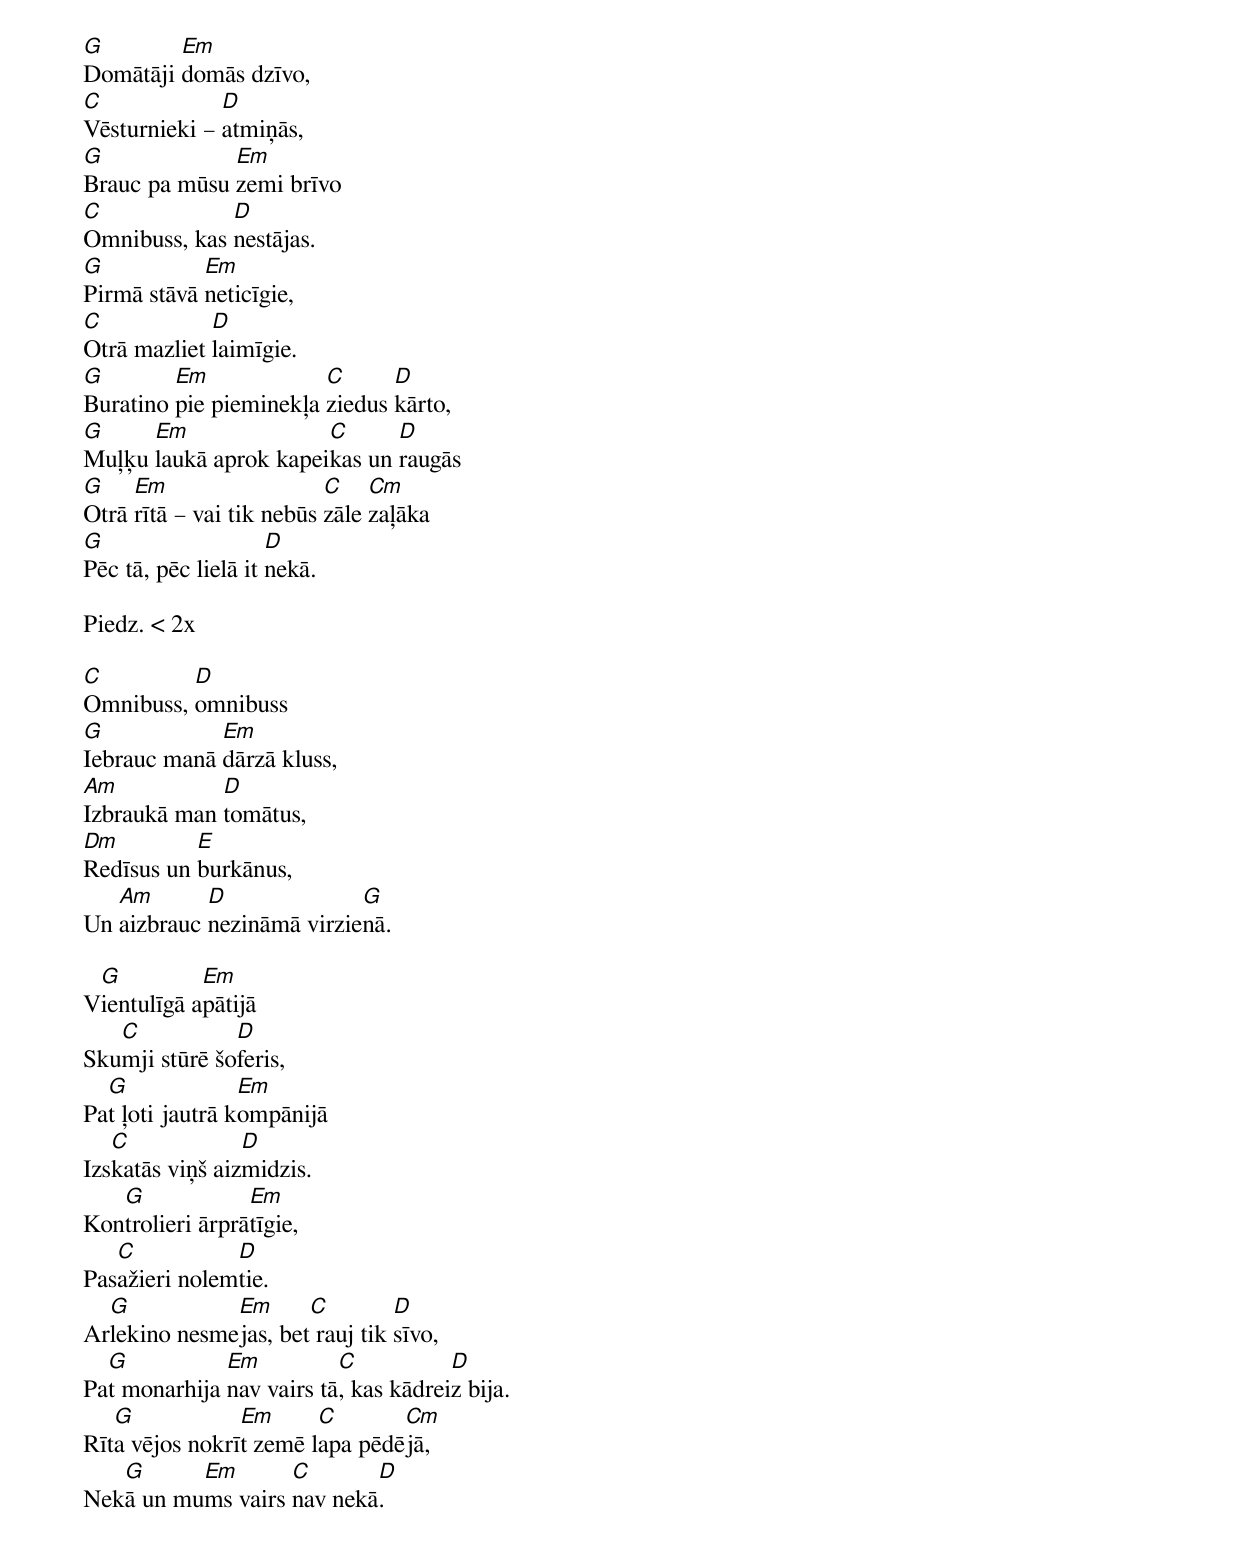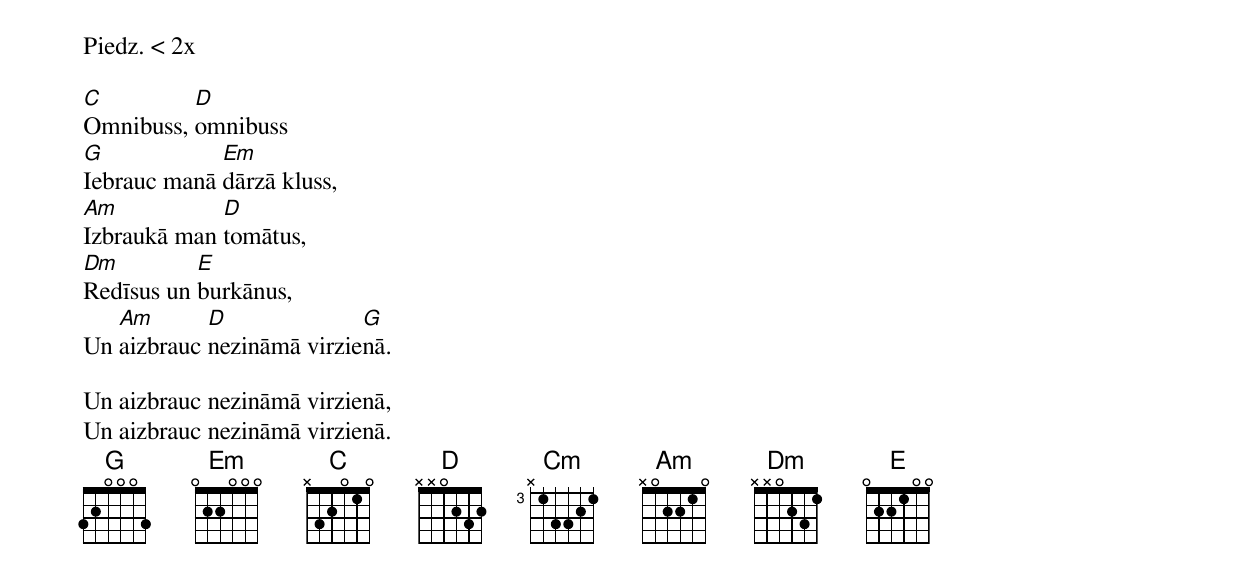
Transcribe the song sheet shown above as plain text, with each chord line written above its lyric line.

G        Em
Domātāji domās dzīvo,
C             D
Vēsturnieki – atmiņās,
G             Em
Brauc pa mūsu zemi brīvo
C             D
Omnibuss, kas nestājas.
G           Em
Pirmā stāvā neticīgie,
C            D
Otrā mazliet laimīgie.
G        Em             C      D
Buratino pie pieminekļa ziedus kārto,
G     Em               C      D
Muļķu laukā aprok kapeikas un raugās
G    Em                   C    Cm
Otrā rītā – vai tik nebūs zāle zaļāka
G                    D
Pēc tā, pēc lielā it nekā.

Piedz. < 2x

C         D
Omnibuss, omnibuss
G            Em
Iebrauc manā dārzā kluss,
Am           D
Izbraukā man tomātus,
Dm         E
Redīsus un burkānus,
   Am       D              G
Un aizbrauc nezināmā virzienā.

 G          Em
Vientulīgā apātijā
   C           D
Skumji stūrē šoferis,
  G              Em
Pat ļoti jautrā kompānijā
   C             D
Izskatās viņš aizmidzis.
   G             Em
Kontrolieri ārprātīgie,
   C           D
Pasažieri nolemtie.
  G           Em      C         D
Arlekino nesmejas, bet rauj tik sīvo,
  G           Em          C           D
Pat monarhija nav vairs tā, kas kādreiz bija.
   G            Em      C       Cm
Rīta vējos nokrīt zemē lapa pēdējā,
   G      Em       C       D
Nekā un mums vairs nav nekā.

Piedz. < 2x

C         D
Omnibuss, omnibuss
G            Em
Iebrauc manā dārzā kluss,
Am           D
Izbraukā man tomātus,
Dm         E
Redīsus un burkānus,
   Am       D              G
Un aizbrauc nezināmā virzienā.

Un aizbrauc nezināmā virzienā,
Un aizbrauc nezināmā virzienā.
